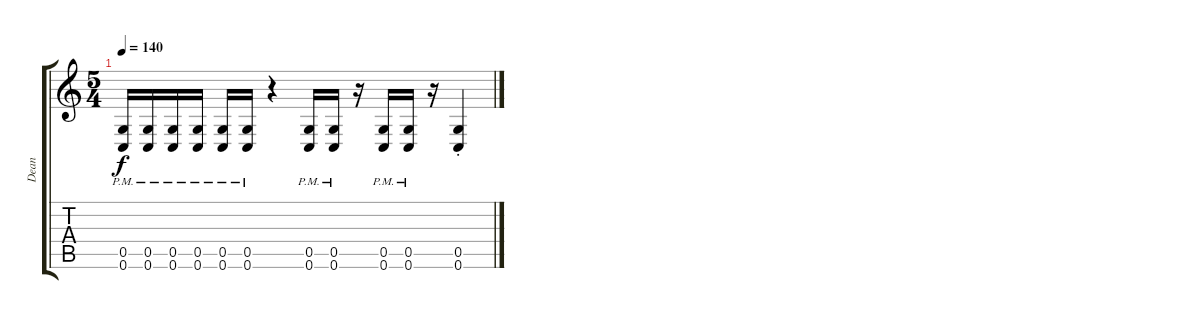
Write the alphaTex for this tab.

\track ("Dean" "Dean") {instrument distortionguitar}
\staff {score tabs}
\tuning (D4 A3 F3 C3 G2 C2) {hide}
\ts (5 4)
\tempo 140
\clef g2
\ks c
(0.5{pm} 0.6{pm}).16{dy f volume 12} (0.5{pm} 0.6{pm}).16 (0.5{pm} 0.6{pm}).16 (0.5{pm} 0.6{pm}).16 (0.5{pm} 0.6{pm}).16 (0.5{pm} 0.6{pm}).16 r.4 (0.5{pm} 0.6{pm}).16 (0.5{pm} 0.6{pm}).16 r.16 (0.5{pm} 0.6{pm}).16 (0.5{pm} 0.6{pm}).16 r.16 (0.5{st} 0.6{st}).4
